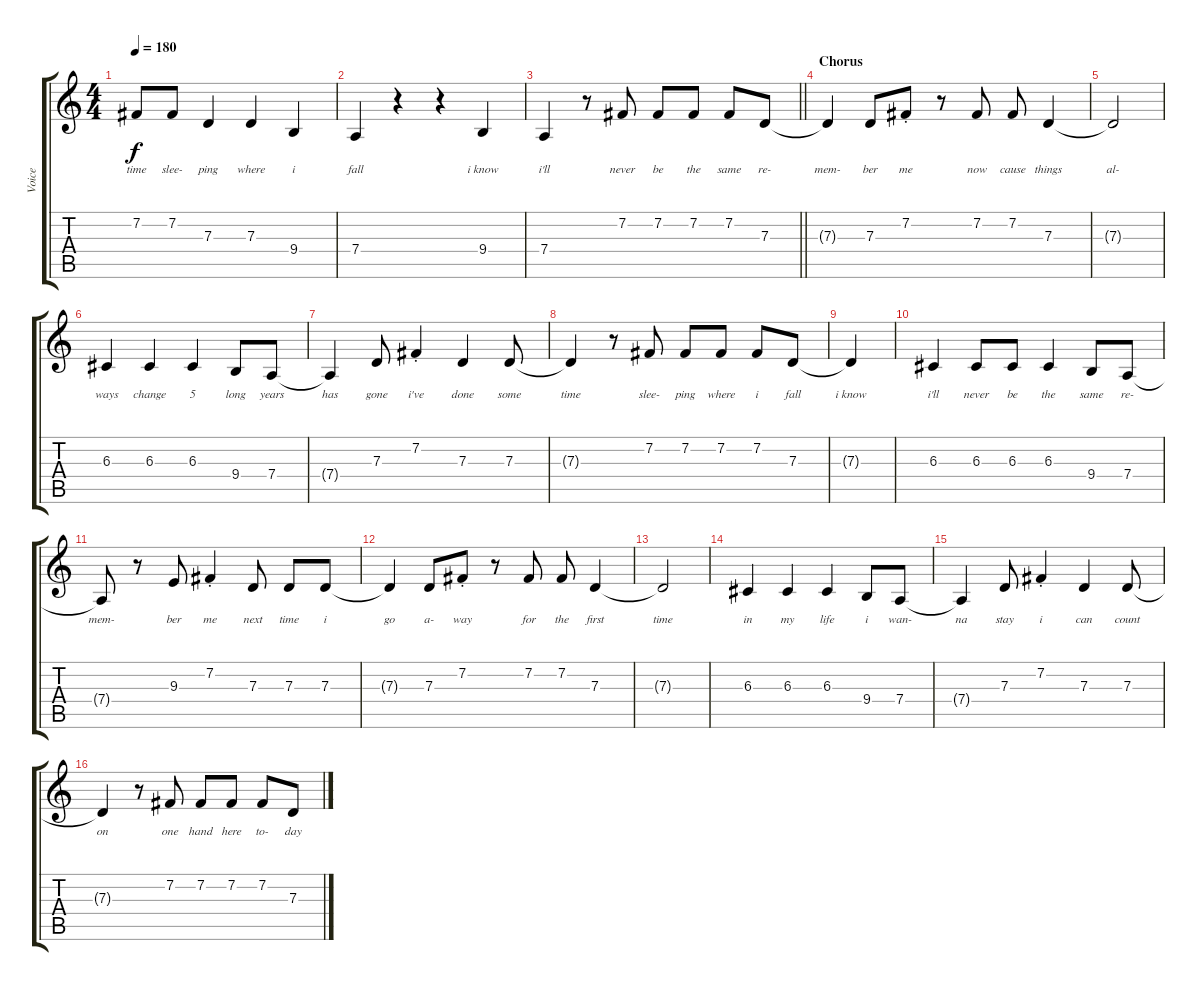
\track ("Voice" "Voice") {instrument trumpet}
\staff {score tabs}
\tuning (E4 B3 G3 D3 A2 E2) {hide}
\ts (4 4)
\tempo 180
\clef g2
\ks c
7.2.8{lyrics (0 "time") lyrics (1 "") lyrics (2 "") lyrics (3 "") lyrics (4 "") dy f} 7.2.8{lyrics (0 "slee-") lyrics (1 "") lyrics (2 "") lyrics (3 "") lyrics (4 "")} 7.3.4{lyrics (0 "ping") lyrics (1 "") lyrics (2 "") lyrics (3 "") lyrics (4 "")} 7.3.4{lyrics (0 "where") lyrics (1 "") lyrics (2 "") lyrics (3 "") lyrics (4 "")} 9.4.4{lyrics (0 "i") lyrics (1 "") lyrics (2 "") lyrics (3 "") lyrics (4 "")} |
7.4.4{lyrics (0 "fall") lyrics (1 "") lyrics (2 "") lyrics (3 "") lyrics (4 "")} r.4 r.4 9.4.4{lyrics (0 "i know") lyrics (1 "") lyrics (2 "") lyrics (3 "") lyrics (4 "")} |
\barLineRight lightlight
7.4.4{lyrics (0 "i'll") lyrics (1 "") lyrics (2 "") lyrics (3 "") lyrics (4 "")} r.8 7.2.8{lyrics (0 "never") lyrics (1 "") lyrics (2 "") lyrics (3 "") lyrics (4 "")} 7.2.8{lyrics (0 "be") lyrics (1 "") lyrics (2 "") lyrics (3 "") lyrics (4 "")} 7.2.8{lyrics (0 "the") lyrics (1 "") lyrics (2 "") lyrics (3 "") lyrics (4 "")} 7.2.8{lyrics (0 "same") lyrics (1 "") lyrics (2 "") lyrics (3 "") lyrics (4 "")} 7.3.8{lyrics (0 "re-") lyrics (1 "") lyrics (2 "") lyrics (3 "") lyrics (4 "")} |
\section ("" "Chorus")
7.3{t}.4{lyrics (0 "mem-") lyrics (1 "") lyrics (2 "") lyrics (3 "") lyrics (4 "")} 7.3.8{lyrics (0 "ber") lyrics (1 "") lyrics (2 "") lyrics (3 "") lyrics (4 "")} 7.2{st}.8{lyrics (0 "me") lyrics (1 "") lyrics (2 "") lyrics (3 "") lyrics (4 "")} r.8 7.2.8{lyrics (0 "now") lyrics (1 "") lyrics (2 "") lyrics (3 "") lyrics (4 "")} 7.2.8{lyrics (0 "cause") lyrics (1 "") lyrics (2 "") lyrics (3 "") lyrics (4 "")} 7.3.4{lyrics (0 "things") lyrics (1 "") lyrics (2 "") lyrics (3 "") lyrics (4 "")} |
7.3{t}.2{lyrics (0 "al-") lyrics (1 "") lyrics (2 "") lyrics (3 "") lyrics (4 "")} |
6.3.4{lyrics (0 "ways") lyrics (1 "") lyrics (2 "") lyrics (3 "") lyrics (4 "")} 6.3.4{lyrics (0 "change") lyrics (1 "") lyrics (2 "") lyrics (3 "") lyrics (4 "")} 6.3.4{lyrics (0 "5") lyrics (1 "") lyrics (2 "") lyrics (3 "") lyrics (4 "")} 9.4.8{lyrics (0 "long") lyrics (1 "") lyrics (2 "") lyrics (3 "") lyrics (4 "")} 7.4.8{lyrics (0 "years") lyrics (1 "") lyrics (2 "") lyrics (3 "") lyrics (4 "")} |
7.4{t}.4{lyrics (0 "has") lyrics (1 "") lyrics (2 "") lyrics (3 "") lyrics (4 "")} 7.3.8{lyrics (0 "gone") lyrics (1 "") lyrics (2 "") lyrics (3 "") lyrics (4 "")} 7.2{st}.4{lyrics (0 "i've") lyrics (1 "") lyrics (2 "") lyrics (3 "") lyrics (4 "")} 7.3.4{lyrics (0 "done") lyrics (1 "") lyrics (2 "") lyrics (3 "") lyrics (4 "")} 7.3.8{lyrics (0 "some") lyrics (1 "") lyrics (2 "") lyrics (3 "") lyrics (4 "")} |
7.3{t}.4{lyrics (0 "time") lyrics (1 "") lyrics (2 "") lyrics (3 "") lyrics (4 "")} r.8 7.2.8{lyrics (0 "slee-") lyrics (1 "") lyrics (2 "") lyrics (3 "") lyrics (4 "")} 7.2.8{lyrics (0 "ping") lyrics (1 "") lyrics (2 "") lyrics (3 "") lyrics (4 "")} 7.2.8{lyrics (0 "where") lyrics (1 "") lyrics (2 "") lyrics (3 "") lyrics (4 "")} 7.2.8{lyrics (0 "i") lyrics (1 "") lyrics (2 "") lyrics (3 "") lyrics (4 "")} 7.3.8{lyrics (0 "fall") lyrics (1 "") lyrics (2 "") lyrics (3 "") lyrics (4 "")} |
7.3{t}.4{lyrics (0 "i know") lyrics (1 "") lyrics (2 "") lyrics (3 "") lyrics (4 "")} |
6.3.4{lyrics (0 "i'll") lyrics (1 "") lyrics (2 "") lyrics (3 "") lyrics (4 "")} 6.3.8{lyrics (0 "never") lyrics (1 "") lyrics (2 "") lyrics (3 "") lyrics (4 "")} 6.3.8{lyrics (0 "be") lyrics (1 "") lyrics (2 "") lyrics (3 "") lyrics (4 "")} 6.3.4{lyrics (0 "the") lyrics (1 "") lyrics (2 "") lyrics (3 "") lyrics (4 "")} 9.4.8{lyrics (0 "same") lyrics (1 "") lyrics (2 "") lyrics (3 "") lyrics (4 "")} 7.4.8{lyrics (0 "re-") lyrics (1 "") lyrics (2 "") lyrics (3 "") lyrics (4 "")} |
7.4{t}.8{lyrics (0 "mem-") lyrics (1 "") lyrics (2 "") lyrics (3 "") lyrics (4 "")} r.8 9.3.8{lyrics (0 "ber") lyrics (1 "") lyrics (2 "") lyrics (3 "") lyrics (4 "")} 7.2{st}.4{lyrics (0 "me") lyrics (1 "") lyrics (2 "") lyrics (3 "") lyrics (4 "")} 7.3.8{lyrics (0 "next") lyrics (1 "") lyrics (2 "") lyrics (3 "") lyrics (4 "")} 7.3.8{lyrics (0 "time") lyrics (1 "") lyrics (2 "") lyrics (3 "") lyrics (4 "")} 7.3.8{lyrics (0 "i") lyrics (1 "") lyrics (2 "") lyrics (3 "") lyrics (4 "")} |
7.3{t}.4{lyrics (0 "go") lyrics (1 "") lyrics (2 "") lyrics (3 "") lyrics (4 "")} 7.3.8{lyrics (0 "a-") lyrics (1 "") lyrics (2 "") lyrics (3 "") lyrics (4 "")} 7.2{st}.8{lyrics (0 "way") lyrics (1 "") lyrics (2 "") lyrics (3 "") lyrics (4 "")} r.8 7.2.8{lyrics (0 "for") lyrics (1 "") lyrics (2 "") lyrics (3 "") lyrics (4 "")} 7.2.8{lyrics (0 "the") lyrics (1 "") lyrics (2 "") lyrics (3 "") lyrics (4 "")} 7.3.4{lyrics (0 "first") lyrics (1 "") lyrics (2 "") lyrics (3 "") lyrics (4 "")} |
7.3{t}.2{lyrics (0 "time") lyrics (1 "") lyrics (2 "") lyrics (3 "") lyrics (4 "")} |
6.3.4{lyrics (0 "in") lyrics (1 "") lyrics (2 "") lyrics (3 "") lyrics (4 "")} 6.3.4{lyrics (0 "my") lyrics (1 "") lyrics (2 "") lyrics (3 "") lyrics (4 "")} 6.3.4{lyrics (0 "life") lyrics (1 "") lyrics (2 "") lyrics (3 "") lyrics (4 "")} 9.4.8{lyrics (0 "i") lyrics (1 "") lyrics (2 "") lyrics (3 "") lyrics (4 "")} 7.4.8{lyrics (0 "wan-") lyrics (1 "") lyrics (2 "") lyrics (3 "") lyrics (4 "")} |
7.4{t}.4{lyrics (0 "na") lyrics (1 "") lyrics (2 "") lyrics (3 "") lyrics (4 "")} 7.3.8{lyrics (0 "stay") lyrics (1 "") lyrics (2 "") lyrics (3 "") lyrics (4 "")} 7.2{st}.4{lyrics (0 "i") lyrics (1 "") lyrics (2 "") lyrics (3 "") lyrics (4 "")} 7.3.4{lyrics (0 "can") lyrics (1 "") lyrics (2 "") lyrics (3 "") lyrics (4 "")} 7.3.8{lyrics (0 "count") lyrics (1 "") lyrics (2 "") lyrics (3 "") lyrics (4 "")} |
7.3{t}.4{lyrics (0 "on") lyrics (1 "") lyrics (2 "") lyrics (3 "") lyrics (4 "")} r.8 7.2.8{lyrics (0 "one") lyrics (1 "") lyrics (2 "") lyrics (3 "") lyrics (4 "")} 7.2.8{lyrics (0 "hand") lyrics (1 "") lyrics (2 "") lyrics (3 "") lyrics (4 "")} 7.2.8{lyrics (0 "here") lyrics (1 "") lyrics (2 "") lyrics (3 "") lyrics (4 "")} 7.2.8{lyrics (0 "to-") lyrics (1 "") lyrics (2 "") lyrics (3 "") lyrics (4 "")} 7.3.8{lyrics (0 "day") lyrics (1 "") lyrics (2 "") lyrics (3 "") lyrics (4 "")}
